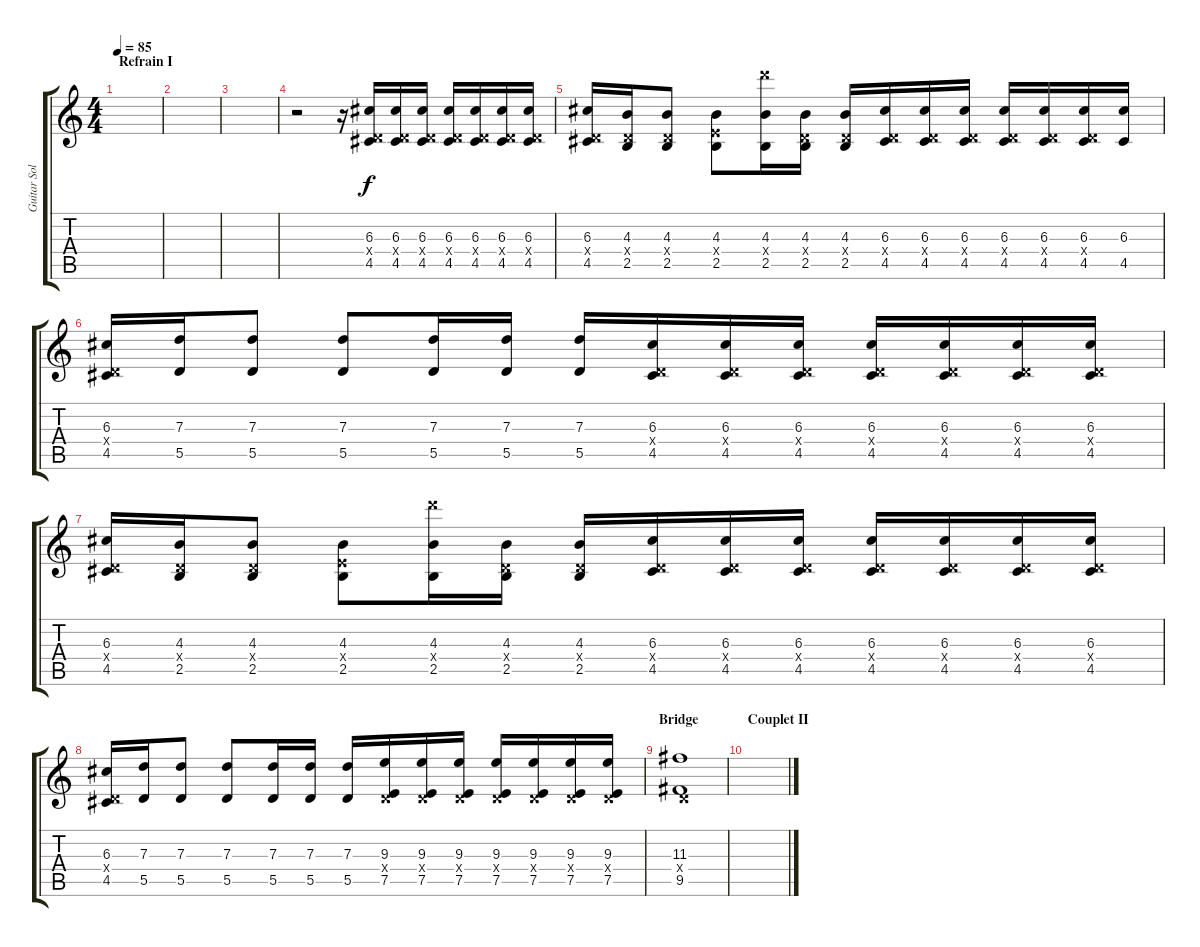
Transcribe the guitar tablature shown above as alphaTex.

\track ("Guitar Solo" "Guitar Sol") {instrument distortionguitar}
\staff {score tabs}
\tuning (E4 B3 G3 D3 A2 E2) {hide}
\ts (4 4)
\section ("" "Refrain I")
\tempo 85
\clef g2
\ks c
|
|
|
r.2 r.16 (6.3 0.4{x} 4.5).16 (6.3 0.4{x} 4.5).16 (6.3 0.4{x} 4.5).16 (6.3 0.4{x} 4.5).16 (6.3 0.4{x} 4.5).16 (6.3 0.4{x} 4.5).16 (6.3 0.4{x} 4.5).16 |
(6.3 0.4{x} 4.5).16 (4.3 0.4{x} 2.5).16 (4.3 0.4{x} 2.5).8 (4.3 2.4{x} 2.5).8 (4.3 24.4{x} 2.5).16 (4.3 0.4{x} 2.5).16 (4.3 0.4{x} 2.5).16 (6.3 0.4{x} 4.5).16 (6.3 0.4{x} 4.5).16 (6.3 0.4{x} 4.5).16 (6.3 0.4{x} 4.5).16 (6.3 0.4{x} 4.5).16 (6.3 0.4{x} 4.5).16 (6.3 4.5).16 |
(6.3 0.4{x} 4.5).16 (7.3 5.5).16 (7.3 5.5).8 (7.3 5.5).8 (7.3 5.5).16 (7.3 5.5).16 (7.3 5.5).16 (6.3 0.4{x} 4.5).16 (6.3 0.4{x} 4.5).16 (6.3 0.4{x} 4.5).16 (6.3 0.4{x} 4.5).16 (6.3 0.4{x} 4.5).16 (6.3 0.4{x} 4.5).16 (6.3 0.4{x} 4.5).16 |
(6.3 0.4{x} 4.5).16 (4.3 0.4{x} 2.5).16 (4.3 0.4{x} 2.5).8 (4.3 2.4{x} 2.5).8 (4.3 24.4{x} 2.5).16 (4.3 0.4{x} 2.5).16 (4.3 0.4{x} 2.5).16 (6.3 0.4{x} 4.5).16 (6.3 0.4{x} 4.5).16 (6.3 0.4{x} 4.5).16 (6.3 0.4{x} 4.5).16 (6.3 0.4{x} 4.5).16 (6.3 0.4{x} 4.5).16 (6.3 0.4{x} 4.5).16 |
(6.3 0.4{x} 4.5).16 (7.3 5.5).16 (7.3 5.5).8 (7.3 5.5).8 (7.3 5.5).16 (7.3 5.5).16 (7.3 5.5).16 (9.3 0.4{x} 7.5).16 (9.3 0.4{x} 7.5).16 (9.3 0.4{x} 7.5).16 (9.3 0.4{x} 7.5).16 (9.3 0.4{x} 7.5).16 (9.3 0.4{x} 7.5).16 (9.3 0.4{x} 7.5).16 |
\section ("" "Bridge")
(11.3 0.4{x} 9.5).1{volume 0} |
\section ("" "Couplet II")
